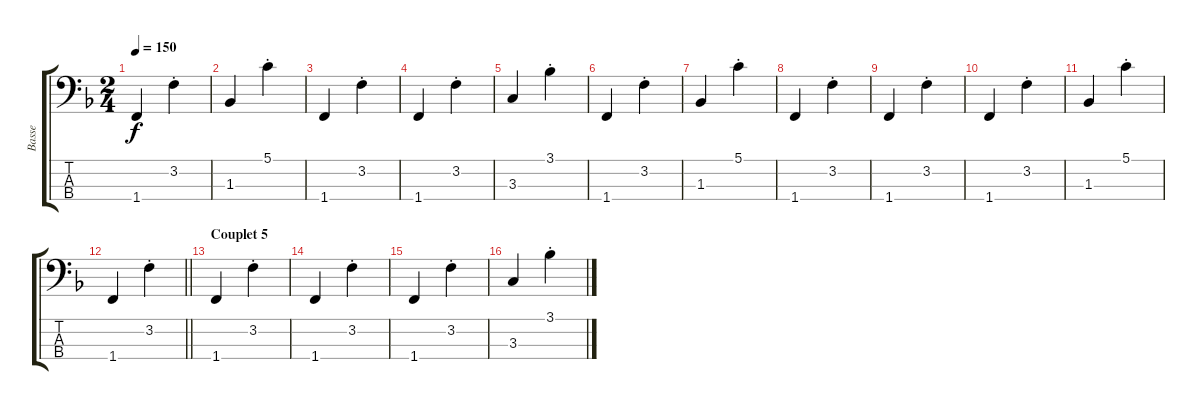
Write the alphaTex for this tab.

\track ("Basse" "Basse") {instrument acousticbass}
\staff {score tabs}
\tuning (G2 D2 A1 E1) {hide}
\ts (2 4)
\tempo 150
\clef f4
\ks f
1.4.4{dy f} 3.2{st}.4 |
1.3.4 5.1{st}.4 |
1.4.4 3.2{st}.4 |
1.4.4 3.2{st}.4 |
3.3.4 3.1{st}.4 |
1.4.4 3.2{st}.4 |
1.3.4 5.1{st}.4 |
1.4.4 3.2{st}.4 |
1.4.4 3.2{st}.4 |
1.4.4 3.2{st}.4 |
1.3.4 5.1{st}.4 |
\barLineRight lightlight
1.4.4 3.2{st}.4 |
\section ("" "Couplet 5")
1.4.4 3.2{st}.4 |
1.4.4 3.2{st}.4 |
1.4.4 3.2{st}.4 |
3.3.4 3.1{st}.4
